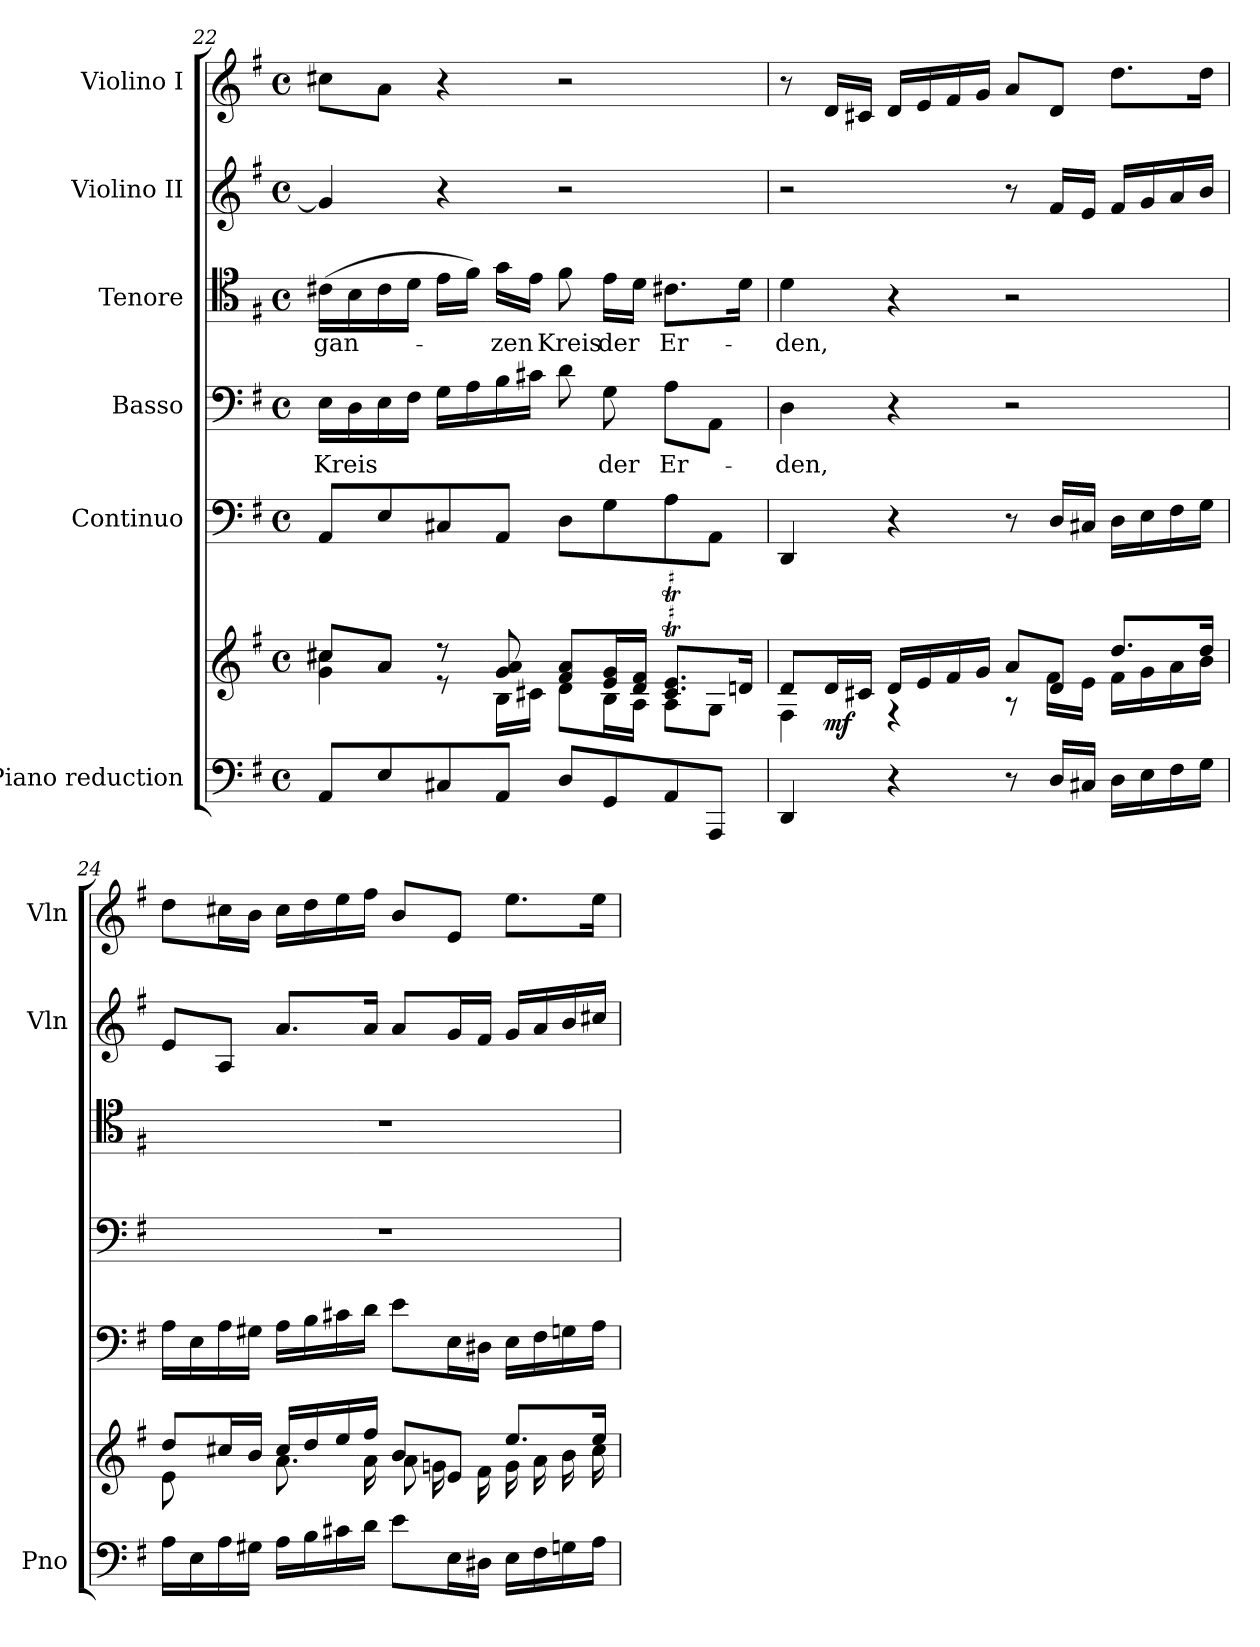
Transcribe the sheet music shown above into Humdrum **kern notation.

**kern	**kern	**dynam	**kern	**kern	**text	**kern	**text	**kern	**dynam	**kern	**dynam
*part6	*part6	*part6	*part5	*part4	*part4	*part3	*part3	*part2	*part2	*part1	*part1
*staff7	*staff6	*staff6/7	*staff5	*staff4	*staff4	*staff3	*staff3	*staff2	*staff2	*staff1	*staff1
*I"Piano reduction	*	*	*I"Continuo	*I"Basso	*	*I"Tenore	*	*I"Violino II	*	*I"Violino I	*
*I'Pno	*	*	*	*	*	*	*	*I'Vln	*	*I'Vln	*
*clefF4	*clefG2	*	*clefF4	*clefF4	*	*clefC4	*	*clefG2	*	*clefG2	*
*k[f#]	*k[f#]	*	*k[f#]	*k[f#]	*	*k[f#]	*	*k[f#]	*	*k[f#]	*
*M4/4	*M4/4	*	*M4/4	*M4/4	*	*M4/4	*	*M4/4	*	*M4/4	*
*met(c)	*met(c)	*	*met(c)	*met(c)	*	*met(c)	*	*met(c)	*	*met(c)	*
=22	=22	=22	=22	=22	=22	=22	=22	=22	=22	=22	=22
*	*^	*	*	*	*	*	*	*	*	*	*
!	!	!	!	!	!	!LO:LY:b	!	!LO:LY:b	!	!	!	!
8AA/L	8cc#X/L	4g\ 4cc#\	.	8AA/L	16E\LL	Kreis	(16c#X\LL	gan-	4g/]	.	8cc#X\L	.
.	.	.	.	.	16D\	.	16B\	.	.	.	.	.
8E/	8a/J	.	.	8E/	16E\	.	16c#\	.	.	.	8a\J	.
.	.	.	.	.	16F#\JJ	.	16d\JJ	.	.	.	.	.
8C#X/	8r	8r	.	8C#X/	16G\LL	.	16e\LL	.	4r	.	4r	.
.	.	.	.	.	16A\	.	16f#\JJ)	.	.	.	.	.
!	!	!	!	!	!	!	!	!LO:LY:b	!	!	!	!
8AA/J	8g/ 8a/	16B\LL	.	8AA/J	16B\	.	16g\LL	-zen	.	.	.	.
.	.	16c#X\JJ	.	.	16c#X\JJ	.	16e\JJ	.	.	.	.	.
!	!	!	!	!	!	!	!	!LO:LY:b	!	!	!	!
8D/L	8f#/ 8a/L	8d\L	.	8D\L	8d\	.	8f#\	Kreis	2r	.	2r	.
!	!	!	!	!	!	!LO:LY:b	!	!LO:LY:b	!	!	!	!
8GG/	16e/ 16g/L	16B\L	.	8G\	8G\	der	16e\LL	der	.	.	.	.
.	16d/ 16f#/JJ	16A\JJ	.	.	.	.	16d\JJ	.	.	.	.	.
!	!	!	!	!	!	!LO:LY:b	!	!LO:LY:b	!	!	!	!
8AA/	8.c#/T 8.e/TL	8A\L	.	8A\	8A\L	Er-	8.c#X\L	Er-	.	.	.	.
8AAA/J	.	8G\J	.	8AA\J	8AA\J	.	.	.	.	.	.	.
.	16d/Jk	.	.	.	.	.	16d\Jk	.	.	.	.	.
=23	=23	=23	=23	=23	=23	=23	=23	=23	=23	=23	=23	=23
!	!	!	!	!	!	!LO:LY:b	!	!LO:LY:b	!	!	!	!
4DD/	8d/L	4F#\	.	4DD/	4D\	-den,	4d\	-den,	2r	.	8r	.
!	!	!	!LO:DY:b	!	!	!	!	!	!	!	!	!LO:DY:b
.	16d/L	.	mf	.	.	.	.	.	.	.	16d/LL	other-dynamics
.	16c#X/JJ	.	.	.	.	.	.	.	.	.	16c#X/JJ	.
4r	16d/LL	4r	.	4r	4r	.	4r	.	.	.	16d/LL	.
.	16e/	.	.	.	.	.	.	.	.	.	16e/	.
.	16f#/	.	.	.	.	.	.	.	.	.	16f#/	.
.	16g/JJ	.	.	.	.	.	.	.	.	.	16g/JJ	.
8r	8a/L	8r	.	8r	2r	.	2r	.	8r	.	8a/L	.
!	!	!	!	!	!	!	!	!	!	!LO:DY:b	!	!
16D/LL	8d/J	16f#\LL	.	16D/LL	.	.	.	.	16f#/LL	other-dynamics	8d/J	.
16C#X/JJ	.	16e\JJ	.	16C#X/JJ	.	.	.	.	16e/JJ	.	.	.
16D\LL	8.dd/L	16f#\LL	.	16D\LL	.	.	.	.	16f#/LL	.	8.dd\L	.
16E\	.	16g\	.	16E\	.	.	.	.	16g/	.	.	.
16F#\	.	16a\	.	16F#\	.	.	.	.	16a/	.	.	.
16G\JJ	16dd/Jk	16b\JJ	.	16G\JJ	.	.	.	.	16b/JJ	.	16dd\Jk	.
=24	=24	=24	=24	=24	=24	=24	=24	=24	=24	=24	=24	=24
*^	*	*	*	*	*	*	*	*	*	*	*	*
8ryy	16A\LL	8dd/L	8e\L	.	16A\LL	1r	.	1r	.	8e/L	.	8dd\L	.
.	16E\	.	.	.	16E\	.	.	.	.	.	.	.	.
8A/J	16A\	16cc#X/L	8ryy	.	16A\	.	.	.	.	8A/J	.	16cc#X\L	.
.	16G#X\JJ	16b/JJ	.	.	16G#X\JJ	.	.	.	.	.	.	16b\JJ	.
2.ryy	16A\LL	16cc#/LL	8.a\L	.	16A\LL	.	.	.	.	8.a/L	.	16cc#\LL	.
.	16B\	16dd/	.	.	16B\	.	.	.	.	.	.	16dd\	.
.	16c#X\	16ee/	.	.	16c#X\	.	.	.	.	.	.	16ee\	.
.	16d\JJ	16ff#/JJ	16a\Jk	.	16d\JJ	.	.	.	.	16a/Jk	.	16ff#\JJ	.
.	8e\L	8b/L	8a\L	.	8e\L	.	.	.	.	8a/L	.	8b/L	.
.	16E\L	8e/J	16gn\L	.	16E\L	.	.	.	.	16g/L	.	8e/J	.
.	16D#X\JJ	.	16f#\JJ	.	16D#X\JJ	.	.	.	.	16f#/JJ	.	.	.
.	16E\LL	8.ee/L	16g\LL	.	16E\LL	.	.	.	.	16g/LL	.	8.ee\L	.
.	16F#\	.	16a\	.	16F#\	.	.	.	.	16a/	.	.	.
.	16Gn\	.	16b\	.	16Gn\	.	.	.	.	16b/	.	.	.
.	16A\JJ	16ee/Jk	16cc#\JJ	.	16A\JJ	.	.	.	.	16cc#X/JJ	.	16ee\Jk	.
*v	*v	*	*	*	*	*	*	*	*	*	*	*	*
*	*v	*v	*	*	*	*	*	*	*	*	*	*
=	=	=	=	=	=	=	=	=	=	=	=
*-	*-	*-	*-	*-	*-	*-	*-	*-	*-	*-	*-
